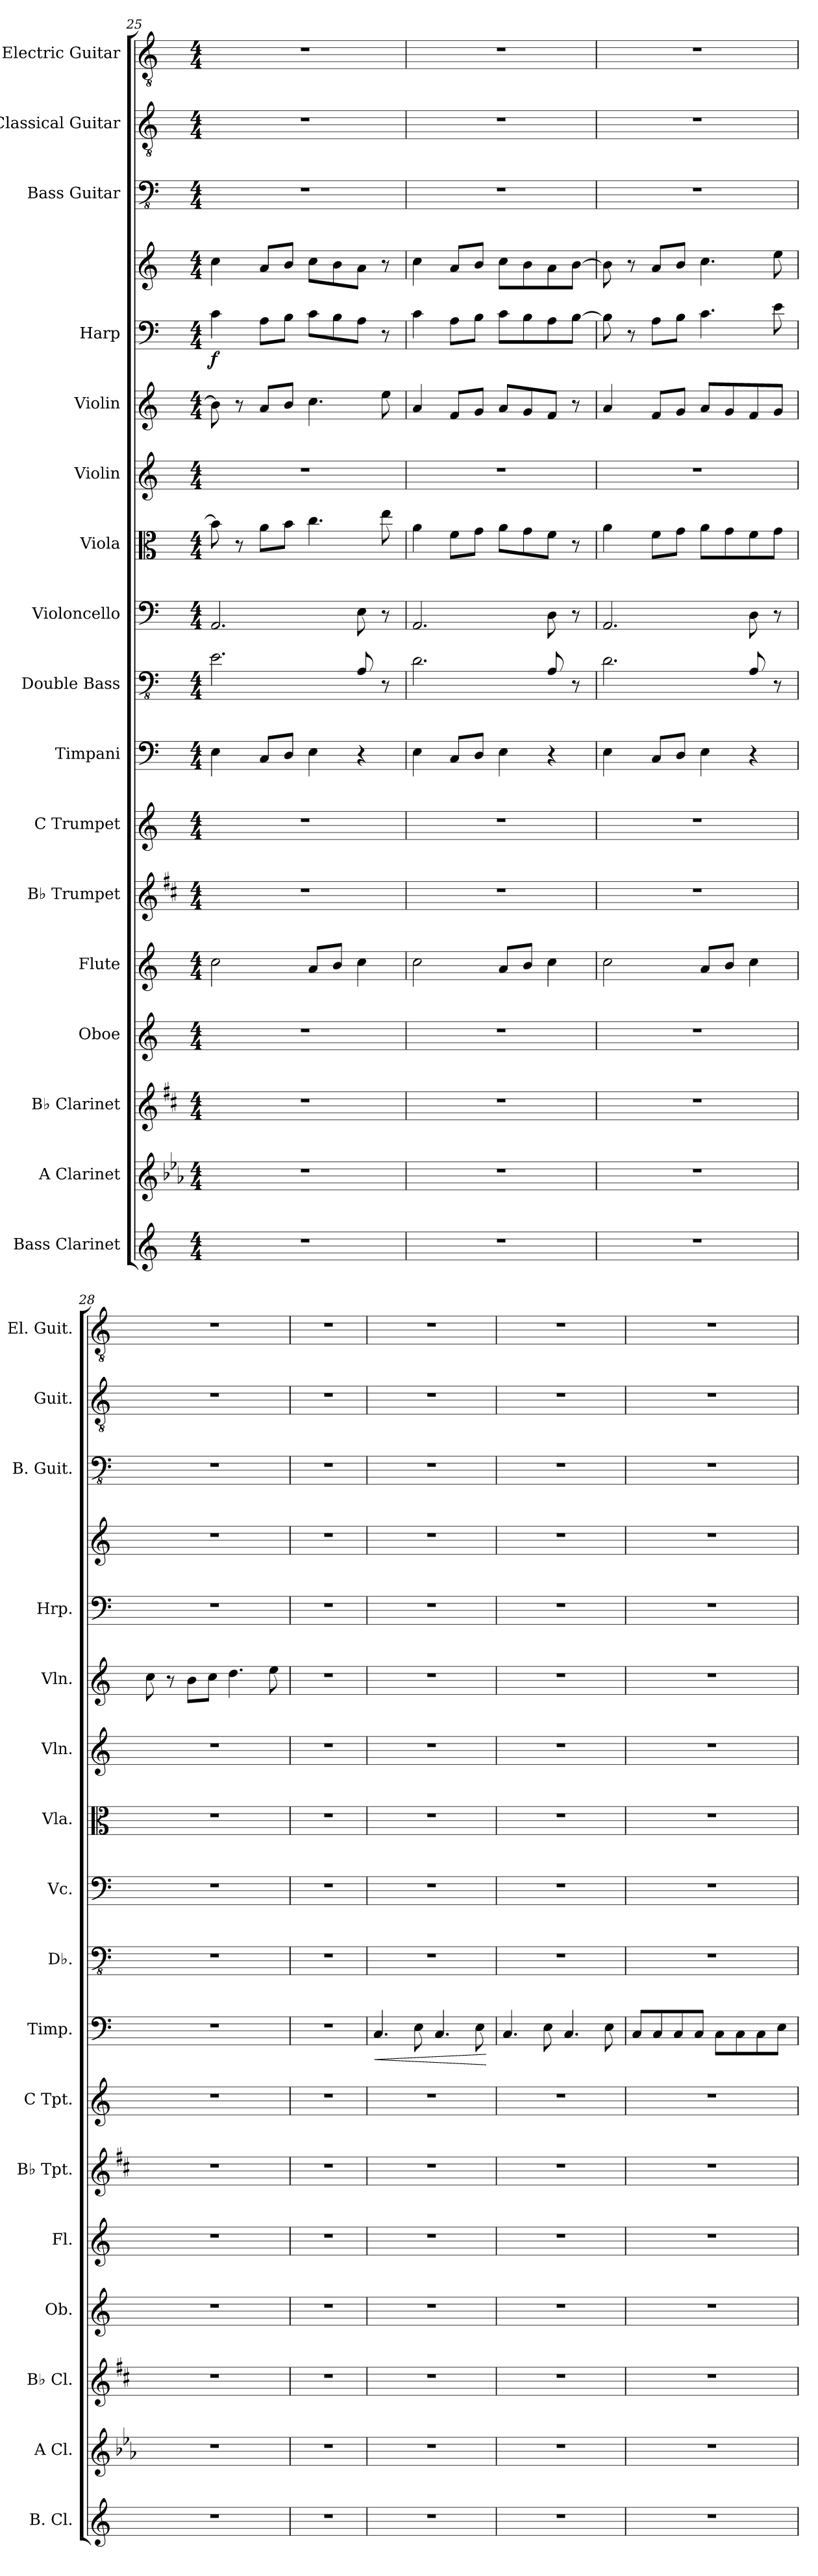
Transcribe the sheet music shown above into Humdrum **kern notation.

**kern	**kern	**kern	**kern	**kern	**kern	**kern	**kern	**dynam	**kern	**kern	**kern	**kern	**kern	**kern	**kern	**dynam	**kern	**kern	**kern
*part17	*part16	*part15	*part14	*part13	*part12	*part11	*part10	*part10	*part9	*part8	*part7	*part6	*part5	*part4	*part4	*part4	*part3	*part2	*part1
*staff18	*staff17	*staff16	*staff15	*staff14	*staff13	*staff12	*staff11	*staff11	*staff10	*staff9	*staff8	*staff7	*staff6	*staff5	*staff4	*staff4/5	*staff3	*staff2	*staff1
*I"Bass Clarinet	*I"A Clarinet	*I"B♭ Clarinet	*I"Oboe	*I"Flute	*I"B♭ Trumpet	*I"C Trumpet	*I"Timpani	*	*I"Double Bass	*I"Violoncello	*I"Viola	*I"Violin	*I"Violin	*I"Harp	*	*	*I"Bass Guitar	*I"Classical Guitar	*I"Electric Guitar
*I'B. Cl.	*I'A Cl.	*I'B♭ Cl.	*I'Ob.	*I'Fl.	*I'B♭ Tpt.	*I'C Tpt.	*I'Timp.	*	*I'Db.	*I'Vc.	*I'Vla.	*I'Vln.	*I'Vln.	*I'Hrp.	*	*	*I'B. Guit.	*I'Guit.	*I'El. Guit.
*clefG2	*clefG2	*clefG2	*clefG2	*clefG2	*clefG2	*clefG2	*clefF4	*	*clefFv4	*clefF4	*clefC3	*clefG2	*clefG2	*clefF4	*clefG2	*	*clefFv4	*clefGv2	*clefGv2
*ITrd8c14	*ITrd2c3	*ITrd1c2	*	*	*ITrd1c2	*	*	*	*ITrd7c12	*	*	*	*	*	*	*	*	*	*
*k[]	*k[]	*k[]	*k[]	*k[]	*k[]	*k[]	*k[]	*	*k[]	*k[]	*k[]	*k[]	*k[]	*k[]	*k[]	*	*k[]	*k[]	*k[]
*M4/4	*M4/4	*M4/4	*M4/4	*M4/4	*M4/4	*M4/4	*M4/4	*	*M4/4	*M4/4	*M4/4	*M4/4	*M4/4	*M4/4	*M4/4	*	*M4/4	*M4/4	*M4/4
=25	=25	=25	=25	=25	=25	=25	=25	=25	=25	=25	=25	=25	=25	=25	=25	=25	=25	=25	=25
!	!	!	!	!	!	!	!	!	!	!	!	!	!	!	!	!LO:DY:b=2	!	!	!
1r	1r	1r	1r	2cc\	1r	1r	4E\	.	2.EE\	2.AA/	8b\]	1r	8b\]	4c\	4cc\	f	1r	1r	1r
.	.	.	.	.	.	.	.	.	.	.	8r	.	8r	.	.	.	.	.	.
.	.	.	.	.	.	.	8C/L	.	.	.	8a\L	.	8a/L	8A\L	8a/L	.	.	.	.
.	.	.	.	.	.	.	8D/J	.	.	.	8b\J	.	8b/J	8B\J	8b/J	.	.	.	.
.	.	.	.	8a/L	.	.	4E\	.	.	.	4.cc\	.	4.cc\	8c\L	8cc\L	.	.	.	.
.	.	.	.	8b/J	.	.	.	.	.	.	.	.	.	8B\	8b\	.	.	.	.
.	.	.	.	4cc\	.	.	4r	.	8AAA/	8E\	.	.	.	8A\J	8a\J	.	.	.	.
.	.	.	.	.	.	.	.	.	8r	8r	8ee\	.	8ee\	8r	8r	.	.	.	.
=26	=26	=26	=26	=26	=26	=26	=26	=26	=26	=26	=26	=26	=26	=26	=26	=26	=26	=26	=26
1r	1r	1r	1r	2cc\	1r	1r	4E\	.	2.DD\	2.AA/	4a\	1r	4a/	4c\	4cc\	.	1r	1r	1r
.	.	.	.	.	.	.	8C/L	.	.	.	8f\L	.	8f/L	8A\L	8a/L	.	.	.	.
.	.	.	.	.	.	.	8D/J	.	.	.	8g\J	.	8g/J	8B\J	8b/J	.	.	.	.
.	.	.	.	8a/L	.	.	4E\	.	.	.	8a\L	.	8a/L	8c\L	8cc\L	.	.	.	.
.	.	.	.	8b/J	.	.	.	.	.	.	8g\	.	8g/	8B\	8b\	.	.	.	.
.	.	.	.	4cc\	.	.	4r	.	8AAA/	8D\	8f\J	.	8f/J	8A\	8a\	.	.	.	.
.	.	.	.	.	.	.	.	.	8r	8r	8r	.	8r	[8B\J	[8b\J	.	.	.	.
=27	=27	=27	=27	=27	=27	=27	=27	=27	=27	=27	=27	=27	=27	=27	=27	=27	=27	=27	=27
1r	1r	1r	1r	2cc\	1r	1r	4E\	.	2.DD\	2.AA/	4a\	1r	4a/	8B\]	8b\]	.	1r	1r	1r
.	.	.	.	.	.	.	.	.	.	.	.	.	.	8r	8r	.	.	.	.
.	.	.	.	.	.	.	8C/L	.	.	.	8f\L	.	8f/L	8A\L	8a/L	.	.	.	.
.	.	.	.	.	.	.	8D/J	.	.	.	8g\J	.	8g/J	8B\J	8b/J	.	.	.	.
.	.	.	.	8a/L	.	.	4E\	.	.	.	8a\L	.	8a/L	4.c\	4.cc\	.	.	.	.
.	.	.	.	8b/J	.	.	.	.	.	.	8g\	.	8g/	.	.	.	.	.	.
.	.	.	.	4cc\	.	.	4r	.	8AAA/	8D\	8f\	.	8f/	.	.	.	.	.	.
.	.	.	.	.	.	.	.	.	8r	8r	8g\J	.	8g/J	8e\	8ee\	.	.	.	.
=28	=28	=28	=28	=28	=28	=28	=28	=28	=28	=28	=28	=28	=28	=28	=28	=28	=28	=28	=28
1r	1r	1r	1r	1r	1r	1r	1r	.	1r	1r	1r	1r	8cc\	1r	1r	.	1r	1r	1r
.	.	.	.	.	.	.	.	.	.	.	.	.	8r	.	.	.	.	.	.
.	.	.	.	.	.	.	.	.	.	.	.	.	8b\L	.	.	.	.	.	.
.	.	.	.	.	.	.	.	.	.	.	.	.	8cc\J	.	.	.	.	.	.
.	.	.	.	.	.	.	.	.	.	.	.	.	4.dd\	.	.	.	.	.	.
.	.	.	.	.	.	.	.	.	.	.	.	.	8ee\	.	.	.	.	.	.
=29	=29	=29	=29	=29	=29	=29	=29	=29	=29	=29	=29	=29	=29	=29	=29	=29	=29	=29	=29
1r	1r	1r	1r	1r	1r	1r	1r	.	1r	1r	1r	1r	1r	1r	1r	.	1r	1r	1r
=30	=30	=30	=30	=30	=30	=30	=30	=30	=30	=30	=30	=30	=30	=30	=30	=30	=30	=30	=30
!	!	!	!	!	!	!	!	!LO:HP:b	!	!	!	!	!	!	!	!	!	!	!
1r	1r	1r	1r	1r	1r	1r	4.C/	<	1r	1r	1r	1r	1r	1r	1r	.	1r	1r	1r
.	.	.	.	.	.	.	8E\	.	.	.	.	.	.	.	.	.	.	.	.
.	.	.	.	.	.	.	4.C/	.	.	.	.	.	.	.	.	.	.	.	.
.	.	.	.	.	.	.	8E\	.	.	.	.	.	.	.	.	.	.	.	.
.	.	.	.	.	.	.	.	[	.	.	.	.	.	.	.	.	.	.	.
=31	=31	=31	=31	=31	=31	=31	=31	=31	=31	=31	=31	=31	=31	=31	=31	=31	=31	=31	=31
1r	1r	1r	1r	1r	1r	1r	4.C/	.	1r	1r	1r	1r	1r	1r	1r	.	1r	1r	1r
.	.	.	.	.	.	.	8E\	.	.	.	.	.	.	.	.	.	.	.	.
.	.	.	.	.	.	.	4.C/	.	.	.	.	.	.	.	.	.	.	.	.
.	.	.	.	.	.	.	8E\	.	.	.	.	.	.	.	.	.	.	.	.
=32	=32	=32	=32	=32	=32	=32	=32	=32	=32	=32	=32	=32	=32	=32	=32	=32	=32	=32	=32
1r	1r	1r	1r	1r	1r	1r	8C/L	.	1r	1r	1r	1r	1r	1r	1r	.	1r	1r	1r
.	.	.	.	.	.	.	8C/	.	.	.	.	.	.	.	.	.	.	.	.
.	.	.	.	.	.	.	8C/	.	.	.	.	.	.	.	.	.	.	.	.
.	.	.	.	.	.	.	8C/J	.	.	.	.	.	.	.	.	.	.	.	.
.	.	.	.	.	.	.	8C\L	.	.	.	.	.	.	.	.	.	.	.	.
.	.	.	.	.	.	.	8C\	.	.	.	.	.	.	.	.	.	.	.	.
.	.	.	.	.	.	.	8C\	.	.	.	.	.	.	.	.	.	.	.	.
.	.	.	.	.	.	.	8E\J	.	.	.	.	.	.	.	.	.	.	.	.
=	=	=	=	=	=	=	=	=	=	=	=	=	=	=	=	=	=	=	=
*-	*-	*-	*-	*-	*-	*-	*-	*-	*-	*-	*-	*-	*-	*-	*-	*-	*-	*-	*-
